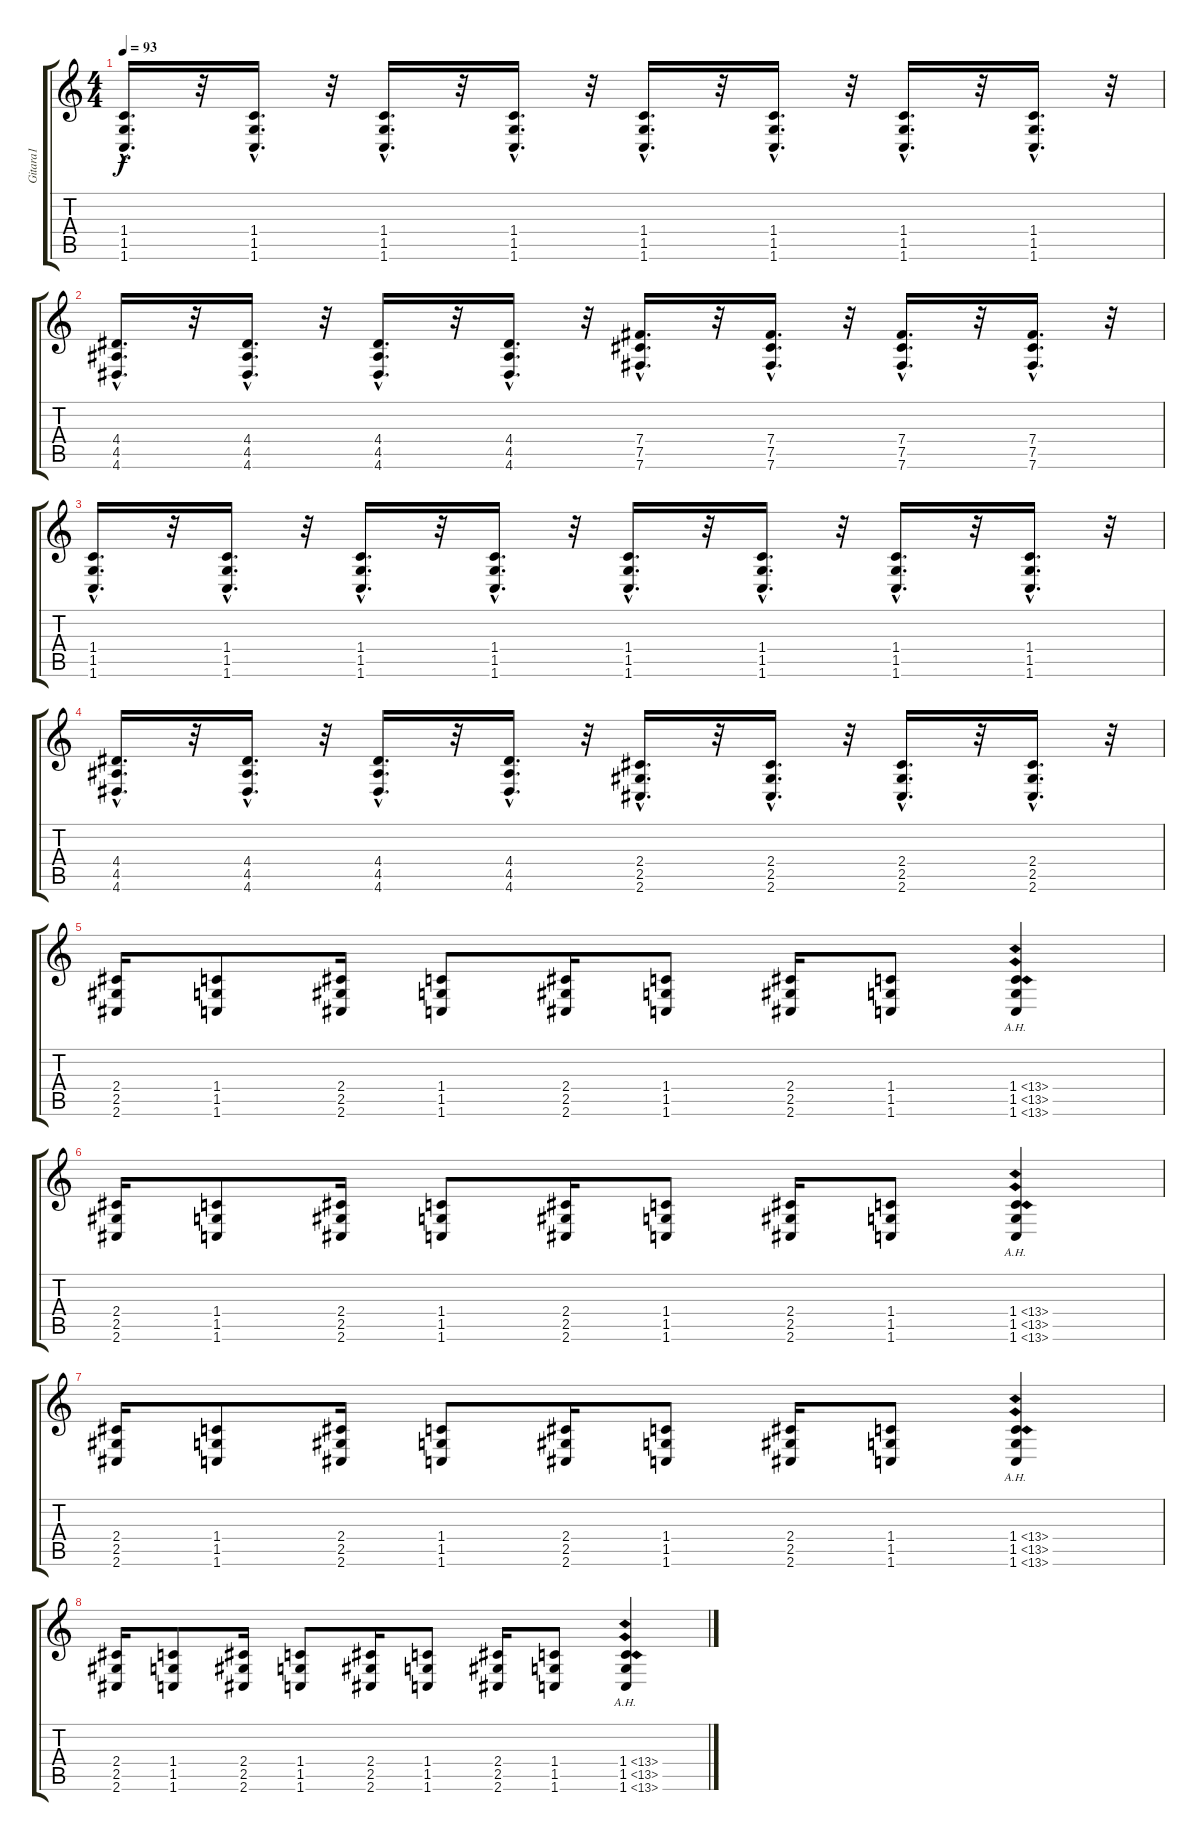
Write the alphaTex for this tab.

\track ("Gitara1" "Gitara1") {instrument distortionguitar}
\staff {score tabs}
\tuning (Db4 Ab3 E3 B2 Gb2 B1) {hide}
\ts (4 4)
\tempo 93
\clef g2
\ks c
(1.4{hac} 1.5{hac} 1.6{hac}).16{d dy f} r.32 (1.4{hac} 1.5{hac} 1.6{hac}).16{d} r.32 (1.4{hac} 1.5{hac} 1.6{hac}).16{d} r.32 (1.4{hac} 1.5{hac} 1.6{hac}).16{d} r.32 (1.4{hac} 1.5{hac} 1.6{hac}).16{d} r.32 (1.4{hac} 1.5{hac} 1.6{hac}).16{d} r.32 (1.4{hac} 1.5{hac} 1.6{hac}).16{d} r.32 (1.4{hac} 1.5{hac} 1.6{hac}).16{d} r.32 |
(4.4{hac} 4.5{hac} 4.6{hac}).16{d} r.32 (4.4{hac} 4.5{hac} 4.6{hac}).16{d} r.32 (4.4{hac} 4.5{hac} 4.6{hac}).16{d} r.32 (4.4{hac} 4.5{hac} 4.6{hac}).16{d} r.32 (7.4{hac} 7.5{hac} 7.6{hac}).16{d} r.32 (7.4{hac} 7.5{hac} 7.6{hac}).16{d} r.32 (7.4{hac} 7.5{hac} 7.6{hac}).16{d} r.32 (7.4{hac} 7.5{hac} 7.6{hac}).16{d} r.32 |
(1.4{hac} 1.5{hac} 1.6{hac}).16{d} r.32 (1.4{hac} 1.5{hac} 1.6{hac}).16{d} r.32 (1.4{hac} 1.5{hac} 1.6{hac}).16{d} r.32 (1.4{hac} 1.5{hac} 1.6{hac}).16{d} r.32 (1.4{hac} 1.5{hac} 1.6{hac}).16{d} r.32 (1.4{hac} 1.5{hac} 1.6{hac}).16{d} r.32 (1.4{hac} 1.5{hac} 1.6{hac}).16{d} r.32 (1.4{hac} 1.5{hac} 1.6{hac}).16{d} r.32 |
(4.4{hac} 4.5{hac} 4.6{hac}).16{d} r.32 (4.4{hac} 4.5{hac} 4.6{hac}).16{d} r.32 (4.4{hac} 4.5{hac} 4.6{hac}).16{d} r.32 (4.4{hac} 4.5{hac} 4.6{hac}).16{d} r.32 (2.4{hac} 2.5{hac} 2.6{hac}).16{d} r.32 (2.4{hac} 2.5{hac} 2.6{hac}).16{d} r.32 (2.4{hac} 2.5{hac} 2.6{hac}).16{d} r.32 (2.4{hac} 2.5{hac} 2.6{hac}).16{d} r.32 |
(2.4 2.5 2.6).16 (1.4 1.5 1.6).8 (2.4 2.5 2.6).16 (1.4 1.5 1.6).8 (2.4 2.5 2.6).16 (1.4 1.5 1.6).8 (2.4 2.5 2.6).16 (1.4 1.5 1.6).8 (1.4{ah 12} 1.5{ah 12} 1.6{ah 12}).4 |
(2.4 2.5 2.6).16 (1.4 1.5 1.6).8 (2.4 2.5 2.6).16 (1.4 1.5 1.6).8 (2.4 2.5 2.6).16 (1.4 1.5 1.6).8 (2.4 2.5 2.6).16 (1.4 1.5 1.6).8 (1.4{ah 12} 1.5{ah 12} 1.6{ah 12}).4 |
(2.4 2.5 2.6).16 (1.4 1.5 1.6).8 (2.4 2.5 2.6).16 (1.4 1.5 1.6).8 (2.4 2.5 2.6).16 (1.4 1.5 1.6).8 (2.4 2.5 2.6).16 (1.4 1.5 1.6).8 (1.4{ah 12} 1.5{ah 12} 1.6{ah 12}).4 |
(2.4 2.5 2.6).16 (1.4 1.5 1.6).8 (2.4 2.5 2.6).16 (1.4 1.5 1.6).8 (2.4 2.5 2.6).16 (1.4 1.5 1.6).8 (2.4 2.5 2.6).16 (1.4 1.5 1.6).8 (1.4{ah 12} 1.5{ah 12} 1.6{ah 12}).4
